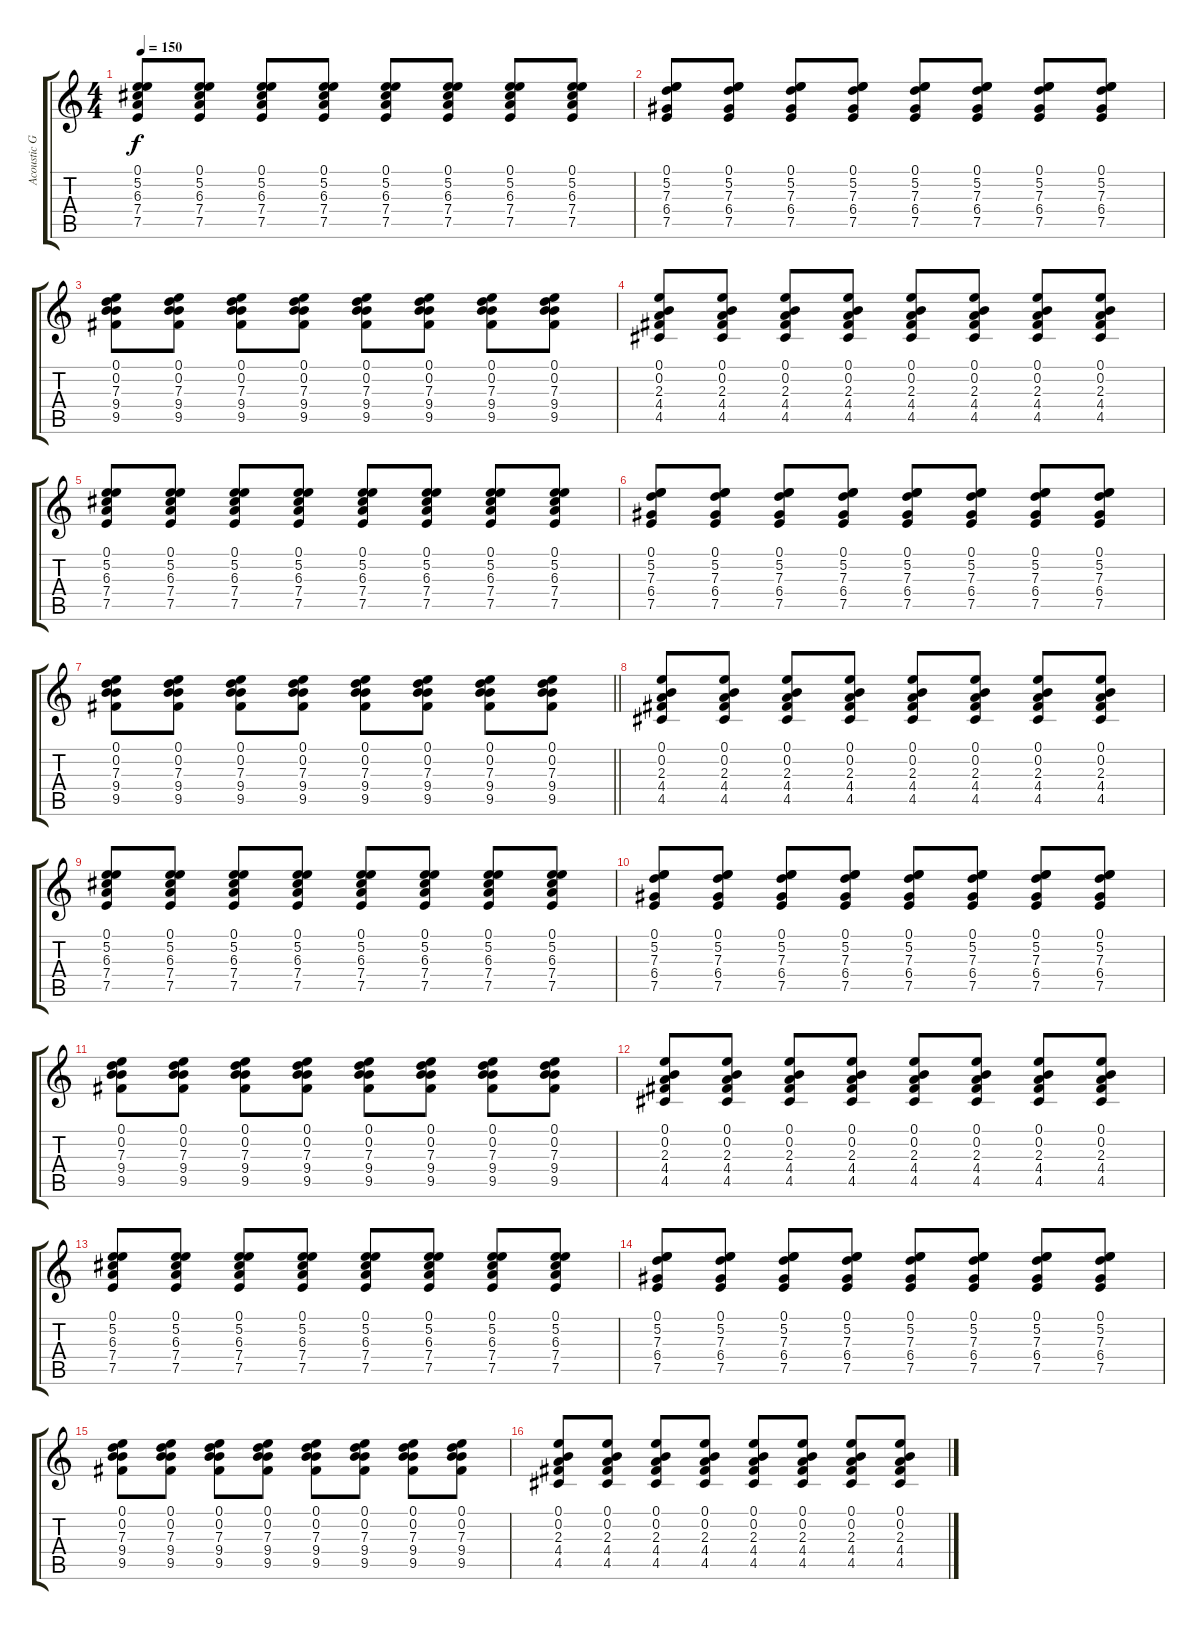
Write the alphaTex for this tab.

\track ("Acoustic Guitar" "Acoustic G") {instrument acousticguitarsteel}
\staff {score tabs}
\tuning (E4 B3 G3 D3 A2 E2) {hide}
\ts (4 4)
\tempo 150
\clef g2
\ks c
(0.1 5.2 6.3 7.4 7.5).8{dy f} (0.1 5.2 6.3 7.4 7.5).8 (0.1 5.2 6.3 7.4 7.5).8 (0.1 5.2 6.3 7.4 7.5).8 (0.1 5.2 6.3 7.4 7.5).8 (0.1 5.2 6.3 7.4 7.5).8 (0.1 5.2 6.3 7.4 7.5).8 (0.1 5.2 6.3 7.4 7.5).8 |
(0.1 5.2 7.3 6.4 7.5).8 (0.1 5.2 7.3 6.4 7.5).8 (0.1 5.2 7.3 6.4 7.5).8 (0.1 5.2 7.3 6.4 7.5).8 (0.1 5.2 7.3 6.4 7.5).8 (0.1 5.2 7.3 6.4 7.5).8 (0.1 5.2 7.3 6.4 7.5).8 (0.1 5.2 7.3 6.4 7.5).8 |
(0.1 0.2 7.3 9.4 9.5).8 (0.1 0.2 7.3 9.4 9.5).8 (0.1 0.2 7.3 9.4 9.5).8 (0.1 0.2 7.3 9.4 9.5).8 (0.1 0.2 7.3 9.4 9.5).8 (0.1 0.2 7.3 9.4 9.5).8 (0.1 0.2 7.3 9.4 9.5).8 (0.1 0.2 7.3 9.4 9.5).8 |
(0.1 0.2 2.3 4.4 4.5).8 (0.1 0.2 2.3 4.4 4.5).8 (0.1 0.2 2.3 4.4 4.5).8 (0.1 0.2 2.3 4.4 4.5).8 (0.1 0.2 2.3 4.4 4.5).8 (0.1 0.2 2.3 4.4 4.5).8 (0.1 0.2 2.3 4.4 4.5).8 (0.1 0.2 2.3 4.4 4.5).8 |
(0.1 5.2 6.3 7.4 7.5).8 (0.1 5.2 6.3 7.4 7.5).8 (0.1 5.2 6.3 7.4 7.5).8 (0.1 5.2 6.3 7.4 7.5).8 (0.1 5.2 6.3 7.4 7.5).8 (0.1 5.2 6.3 7.4 7.5).8 (0.1 5.2 6.3 7.4 7.5).8 (0.1 5.2 6.3 7.4 7.5).8 |
(0.1 5.2 7.3 6.4 7.5).8 (0.1 5.2 7.3 6.4 7.5).8 (0.1 5.2 7.3 6.4 7.5).8 (0.1 5.2 7.3 6.4 7.5).8 (0.1 5.2 7.3 6.4 7.5).8 (0.1 5.2 7.3 6.4 7.5).8 (0.1 5.2 7.3 6.4 7.5).8 (0.1 5.2 7.3 6.4 7.5).8 |
\barLineRight lightlight
(0.1 0.2 7.3 9.4 9.5).8 (0.1 0.2 7.3 9.4 9.5).8 (0.1 0.2 7.3 9.4 9.5).8 (0.1 0.2 7.3 9.4 9.5).8 (0.1 0.2 7.3 9.4 9.5).8 (0.1 0.2 7.3 9.4 9.5).8 (0.1 0.2 7.3 9.4 9.5).8 (0.1 0.2 7.3 9.4 9.5).8 |
(0.1 0.2 2.3 4.4 4.5).8 (0.1 0.2 2.3 4.4 4.5).8 (0.1 0.2 2.3 4.4 4.5).8 (0.1 0.2 2.3 4.4 4.5).8 (0.1 0.2 2.3 4.4 4.5).8 (0.1 0.2 2.3 4.4 4.5).8 (0.1 0.2 2.3 4.4 4.5).8 (0.1 0.2 2.3 4.4 4.5).8 |
(0.1 5.2 6.3 7.4 7.5).8 (0.1 5.2 6.3 7.4 7.5).8 (0.1 5.2 6.3 7.4 7.5).8 (0.1 5.2 6.3 7.4 7.5).8 (0.1 5.2 6.3 7.4 7.5).8 (0.1 5.2 6.3 7.4 7.5).8 (0.1 5.2 6.3 7.4 7.5).8 (0.1 5.2 6.3 7.4 7.5).8 |
(0.1 5.2 7.3 6.4 7.5).8 (0.1 5.2 7.3 6.4 7.5).8 (0.1 5.2 7.3 6.4 7.5).8 (0.1 5.2 7.3 6.4 7.5).8 (0.1 5.2 7.3 6.4 7.5).8 (0.1 5.2 7.3 6.4 7.5).8 (0.1 5.2 7.3 6.4 7.5).8 (0.1 5.2 7.3 6.4 7.5).8 |
(0.1 0.2 7.3 9.4 9.5).8 (0.1 0.2 7.3 9.4 9.5).8 (0.1 0.2 7.3 9.4 9.5).8 (0.1 0.2 7.3 9.4 9.5).8 (0.1 0.2 7.3 9.4 9.5).8 (0.1 0.2 7.3 9.4 9.5).8 (0.1 0.2 7.3 9.4 9.5).8 (0.1 0.2 7.3 9.4 9.5).8 |
(0.1 0.2 2.3 4.4 4.5).8 (0.1 0.2 2.3 4.4 4.5).8 (0.1 0.2 2.3 4.4 4.5).8 (0.1 0.2 2.3 4.4 4.5).8 (0.1 0.2 2.3 4.4 4.5).8 (0.1 0.2 2.3 4.4 4.5).8 (0.1 0.2 2.3 4.4 4.5).8 (0.1 0.2 2.3 4.4 4.5).8 |
(0.1 5.2 6.3 7.4 7.5).8 (0.1 5.2 6.3 7.4 7.5).8 (0.1 5.2 6.3 7.4 7.5).8 (0.1 5.2 6.3 7.4 7.5).8 (0.1 5.2 6.3 7.4 7.5).8 (0.1 5.2 6.3 7.4 7.5).8 (0.1 5.2 6.3 7.4 7.5).8 (0.1 5.2 6.3 7.4 7.5).8 |
(0.1 5.2 7.3 6.4 7.5).8 (0.1 5.2 7.3 6.4 7.5).8 (0.1 5.2 7.3 6.4 7.5).8 (0.1 5.2 7.3 6.4 7.5).8 (0.1 5.2 7.3 6.4 7.5).8 (0.1 5.2 7.3 6.4 7.5).8 (0.1 5.2 7.3 6.4 7.5).8 (0.1 5.2 7.3 6.4 7.5).8 |
(0.1 0.2 7.3 9.4 9.5).8 (0.1 0.2 7.3 9.4 9.5).8 (0.1 0.2 7.3 9.4 9.5).8 (0.1 0.2 7.3 9.4 9.5).8 (0.1 0.2 7.3 9.4 9.5).8 (0.1 0.2 7.3 9.4 9.5).8 (0.1 0.2 7.3 9.4 9.5).8 (0.1 0.2 7.3 9.4 9.5).8 |
(0.1 0.2 2.3 4.4 4.5).8 (0.1 0.2 2.3 4.4 4.5).8 (0.1 0.2 2.3 4.4 4.5).8 (0.1 0.2 2.3 4.4 4.5).8 (0.1 0.2 2.3 4.4 4.5).8 (0.1 0.2 2.3 4.4 4.5).8 (0.1 0.2 2.3 4.4 4.5).8 (0.1 0.2 2.3 4.4 4.5).8
